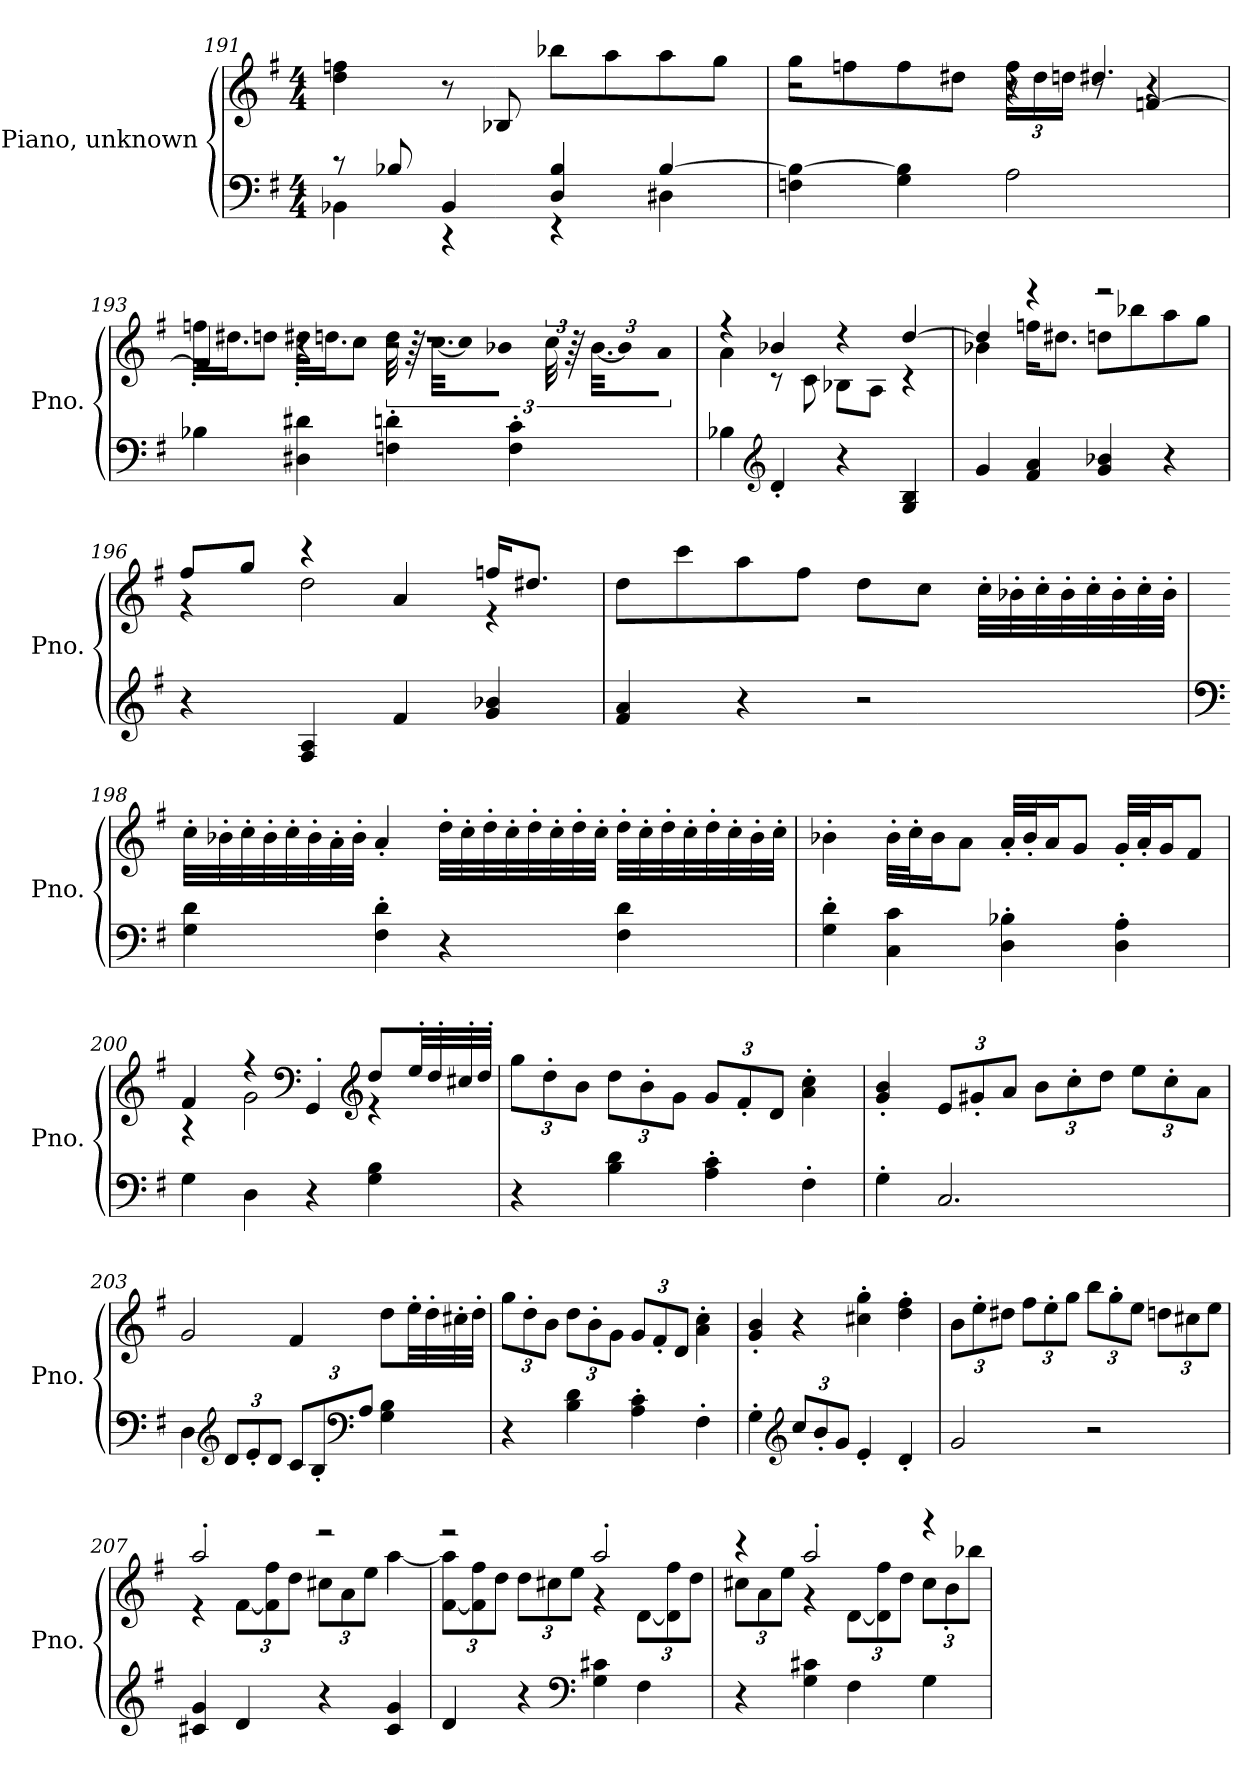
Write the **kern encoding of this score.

**kern	**kern
*part1	*part1
*staff2	*staff1
*I"Piano, unknown	*
*I'Pno.	*
!!LO:LB:g=z
*clefF4	*clefG2
*k[f#]	*k[f#]
*M4/4	*M4/4
=191	=191
*^	*
8r	4BB-X\	4dd\ 4ffn\
8B-X/	.	.
4BB-/	4r	8r
.	.	8B-X/
4D/ 4B-/	4r	8bb-X\L
.	.	8aa\
[4B-/	4D#X\	8aa\
.	.	8gg\J
*v	*v	*
=192	=192
*	*^
*	*	*^
4Fn\ 4B-\_	2r	8gg\L	2r
.	.	8ffn\	.
4G\ 4B-\]	.	8ff\	.
.	.	8dd#X\J	.
*	*	*Xbrackettup	*
2A\	8r	24ff\LL	4r
.	.	24dd#\	.
.	.	24ddn\JJ	.
.	4.dd#X/	8r	.
.	.	4r	[4fn/
!!LO:LB:g=z	!!	!!
=193	=193	=193	=193
4B-X\	1r	32ffn'\KLL	4f/]
.	.	16.dd#X\J	.
.	.	8ddn\J	.
4D#X\ 4d#X\	.	32dd#X'\KLL	4r
.	.	16.ddn\J	.
.	.	8cc\J	.
*	*	*brackettup	*
4Fn\' 4dn\'	.	48dd\	2r
.	.	96r	.
.	.	[48.cc\KLL	.
.	.	16cc\J]	.
.	.	8b-X\J	.
4F\' 4c\'	.	48cc\	.
.	.	96r	.
.	.	[48.b-\KLL	.
.	.	16b-\J]	.
.	.	8a\J	.
*	*	*v	*v
=194	=194	=194
4B-X\	4r	4a\
*clefG2	*	*
4d'/	4b-X/	8r
.	.	8c\
4r	4r	8B-X\L
.	.	8A\J
4G/ 4B-/	[4dd/	4r
=195	=195	=195
4g/	4dd/]	4b-X\
4f#/ 4a/	4r	16ffn\KL
.	.	8.dd#X\J
4g/ 4b-X/	2r	8ddn\L
.	.	8bb-X\
4r	.	8aa\
.	.	8gg\J
!!LO:PB:g=z	!!
=196	=196	=196
4r	8ff#/L	4r
.	8gg/J	.
4F#/ 4A/	4r	2dd\
4f#/	4a/	.
4g/ 4b-X/	16ffn/KL	4r
.	8.dd#X/J	.
*	*v	*v
=197	=197
4f#/ 4a/	8dd\L
.	8ccc\
4r	8aa\
.	8ff#\J
2r	8dd\L
.	8cc\J
.	32cc'\LLL
.	32b-X'\
.	32cc'\
.	32b-'\
.	32cc'\
.	32b-'\
.	32cc'\
.	32b-'\JJJ
!!LO:LB:g=z
=198	=198
*clefF4	*
4G\ 4d\	32cc'\LLL
.	32b-X'\
.	32cc'\
.	32b-'\
.	32cc'\
.	32b-'\
.	32a'\
.	32b-'\JJJ
4F#\' 4d\'	4a'/
4r	32dd'\LLL
.	32cc'\
.	32dd'\
.	32cc'\
.	32dd'\
.	32cc'\
.	32dd'\
.	32cc'\JJJ
4F#\ 4d\	32dd'\LLL
.	32cc'\
.	32dd'\
.	32cc'\
.	32dd'\
.	32cc'\
.	32b-'\
.	32cc'\JJJ
=199	=199
4G\' 4d\'	4b-X'\
4C\ 4c\	32b-'\LLL
.	32cc'\J
.	16b-\J
.	8a\J
4D\' 4B-X\'	32a'/LLL
.	32b-'/J
.	16a/J
.	8g/J
4D\' 4A\'	32g'/LLL
.	32a'/J
.	16g/J
.	8f#/J
!!LO:LB:g=z
=200	=200
*	*^
4G\	4f#/	4r
4D\	4r	2g\
*	*clefF4	*
4r	4GG'/	.
*	*clefG2	*
4G\ 4B\	8dd/L	4r
.	32ee'/LL	.
.	32dd'/	.
.	32cc#X'/	.
.	32dd'/JJJ	.
*	*v	*v
=201	=201
*	*Xbrackettup
4r	12gg\L
.	12dd'\
.	12b\J
4B\ 4d\	12dd\L
.	12b'\
.	12g\J
4A\' 4c\'	12g/L
.	12f#'/
.	12d/J
4F#'\	4a\' 4cc\'
=202	=202
4G'\	4g/' 4b/'
2.C/	12e/L
.	12g#X'/
.	12a/J
.	12b\L
.	12cc'\
.	12dd\J
.	12ee\L
.	12cc'\
.	12a\J
!!LO:LB:g=z
=203	=203
4D\	2g/
*clefG2	*
*Xbrackettup	*
12d/L	.
12e'/	.
12d/J	.
12c/L	4f#/
12B'/	.
*clefF4	*
12A/J	.
4G\ 4B\	8dd\L
.	32ee'\LL
.	32dd'\
.	32cc#X'\
.	32dd'\JJJ
=204	=204
4r	12gg\L
.	12dd'\
.	12b\J
4B\ 4d\	12dd\L
.	12b'\
.	12g\J
4A\' 4c\'	12g/L
.	12f#'/
.	12d/J
4F#'\	4a\' 4cc\'
=205	=205
4G'\	4g/' 4b/'
*clefG2	*
12cc/L	4r
12b'/	.
12g/J	.
4e'/	4cc#X\' 4gg\'
4d'/	4dd\' 4ff#\'
!!LO:LB:g=z
=206	=206
2g/	12b\L
.	12ee'\
.	12dd#X\J
.	12ff#\L
.	12ee'\
.	12gg\J
2r	12bb\L
.	12gg'\
.	12ee\J
.	12ddn\L
.	12cc#X\
.	12ee\J
=207	=207
*	*^
4c#X/ 4g/	2aa'/	4r
4d/	.	[12f#\L
.	.	12f#\] 12ff#\
.	.	12dd\J
4r	2r	12cc#X\L
.	.	12a\
.	.	12ee\J
4c#/ 4g/	.	[4aa\
=208	=208	=208
4d/	2r	[12f#\ 12aa\]L
.	.	12f#\] 12ff#\
.	.	12dd\J
4r	.	12dd\L
.	.	12cc#X\
.	.	12ee\J
*clefF4	*	*
4G\ 4c#X\	2aa'/	4r
4F#\	.	[12d\L
.	.	12d\] 12ff#\
.	.	12dd\J
!!LO:LB:g=z	!!
=209	=209	=209
4r	4r	12cc#X\L
.	.	12a\
.	.	12ee\J
4G\ 4c#X\	2aa'/	4r
4F#\	.	[12d\L
.	.	12d\] 12ff#\
.	.	12dd\J
4G\	4r	12cc#\L
.	.	12b'\
.	.	12bb-X\J
*	*v	*v
=	=
*-	*-
